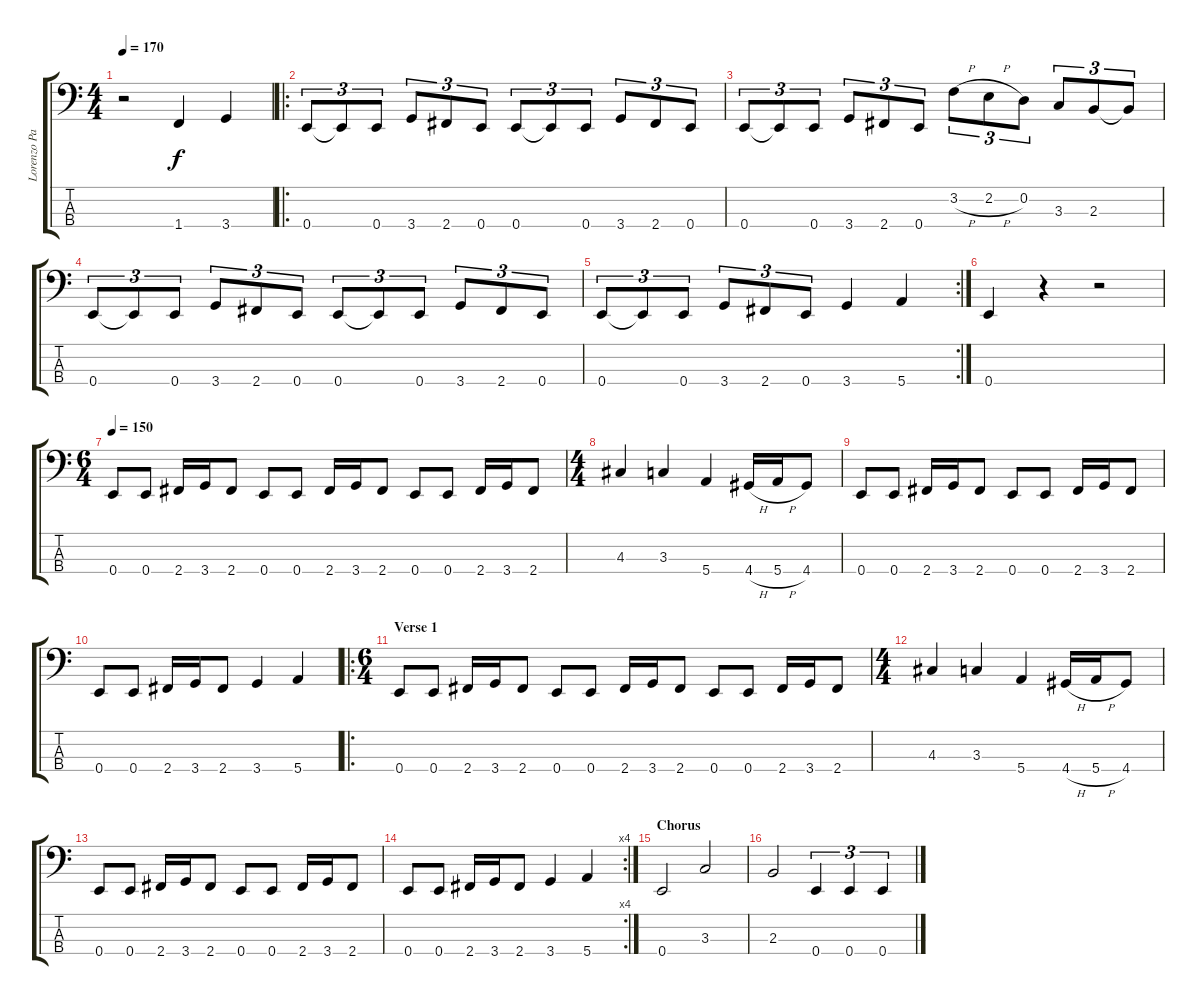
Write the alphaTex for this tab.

\track ("Lorenzo Partida" "Lorenzo Pa") {instrument electricbasspick}
\staff {score tabs}
\tuning (G2 D2 A1 E1) {hide}
\ts (4 4)
\tempo 170
\clef f4
\ks c
r.2{dy f instrument electricbasspick} 1.4.4 3.4.4 |
\ro
0.4.8{tu (3 2)} 0.4{t}.8{tu (3 2)} 0.4.8{tu (3 2)} 3.4.8{tu (3 2)} 2.4.8{tu (3 2)} 0.4.8{tu (3 2)} 0.4.8{tu (3 2)} 0.4{t}.8{tu (3 2)} 0.4.8{tu (3 2)} 3.4.8{tu (3 2)} 2.4.8{tu (3 2)} 0.4.8{tu (3 2)} |
0.4.8{tu (3 2)} 0.4{t}.8{tu (3 2)} 0.4.8{tu (3 2)} 3.4.8{tu (3 2)} 2.4.8{tu (3 2)} 0.4.8{tu (3 2)} 3.2{h}.8{tu (3 2)} 2.2{h}.8{tu (3 2)} 0.2.8{tu (3 2)} 3.3.8{tu (3 2)} 2.3.8{tu (3 2)} 2.3{t}.8{tu (3 2)} |
0.4.8{tu (3 2)} 0.4{t}.8{tu (3 2)} 0.4.8{tu (3 2)} 3.4.8{tu (3 2)} 2.4.8{tu (3 2)} 0.4.8{tu (3 2)} 0.4.8{tu (3 2)} 0.4{t}.8{tu (3 2)} 0.4.8{tu (3 2)} 3.4.8{tu (3 2)} 2.4.8{tu (3 2)} 0.4.8{tu (3 2)} |
\rc 2
0.4.8{tu (3 2)} 0.4{t}.8{tu (3 2)} 0.4.8{tu (3 2)} 3.4.8{tu (3 2)} 2.4.8{tu (3 2)} 0.4.8{tu (3 2)} 3.4.4 5.4.4 |
0.4.4 r.4 r.2 |
\ts (6 4)
\tempo 150
0.4.8 0.4.8 2.4.16 3.4.16 2.4.8 0.4.8 0.4.8 2.4.16 3.4.16 2.4.8 0.4.8 0.4.8 2.4.16 3.4.16 2.4.8 |
\ts (4 4)
4.3.4 3.3.4 5.4.4 4.4{h}.16 5.4{h}.16 4.4.8 |
0.4.8 0.4.8 2.4.16 3.4.16 2.4.8 0.4.8 0.4.8 2.4.16 3.4.16 2.4.8 |
0.4.8 0.4.8 2.4.16 3.4.16 2.4.8 3.4.4 5.4.4 |
\ro
\ts (6 4)
\section ("" "Verse 1")
0.4.8 0.4.8 2.4.16 3.4.16 2.4.8 0.4.8 0.4.8 2.4.16 3.4.16 2.4.8 0.4.8 0.4.8 2.4.16 3.4.16 2.4.8 |
\ts (4 4)
4.3.4 3.3.4 5.4.4 4.4{h}.16 5.4{h}.16 4.4.8 |
0.4.8 0.4.8 2.4.16 3.4.16 2.4.8 0.4.8 0.4.8 2.4.16 3.4.16 2.4.8 |
\rc 4
0.4.8 0.4.8 2.4.16 3.4.16 2.4.8 3.4.4 5.4.4 |
\section ("" "Chorus")
0.4.2 3.3.2 |
2.3.2 0.4.4{tu (3 2)} 0.4.4{tu (3 2)} 0.4.4{tu (3 2)}
